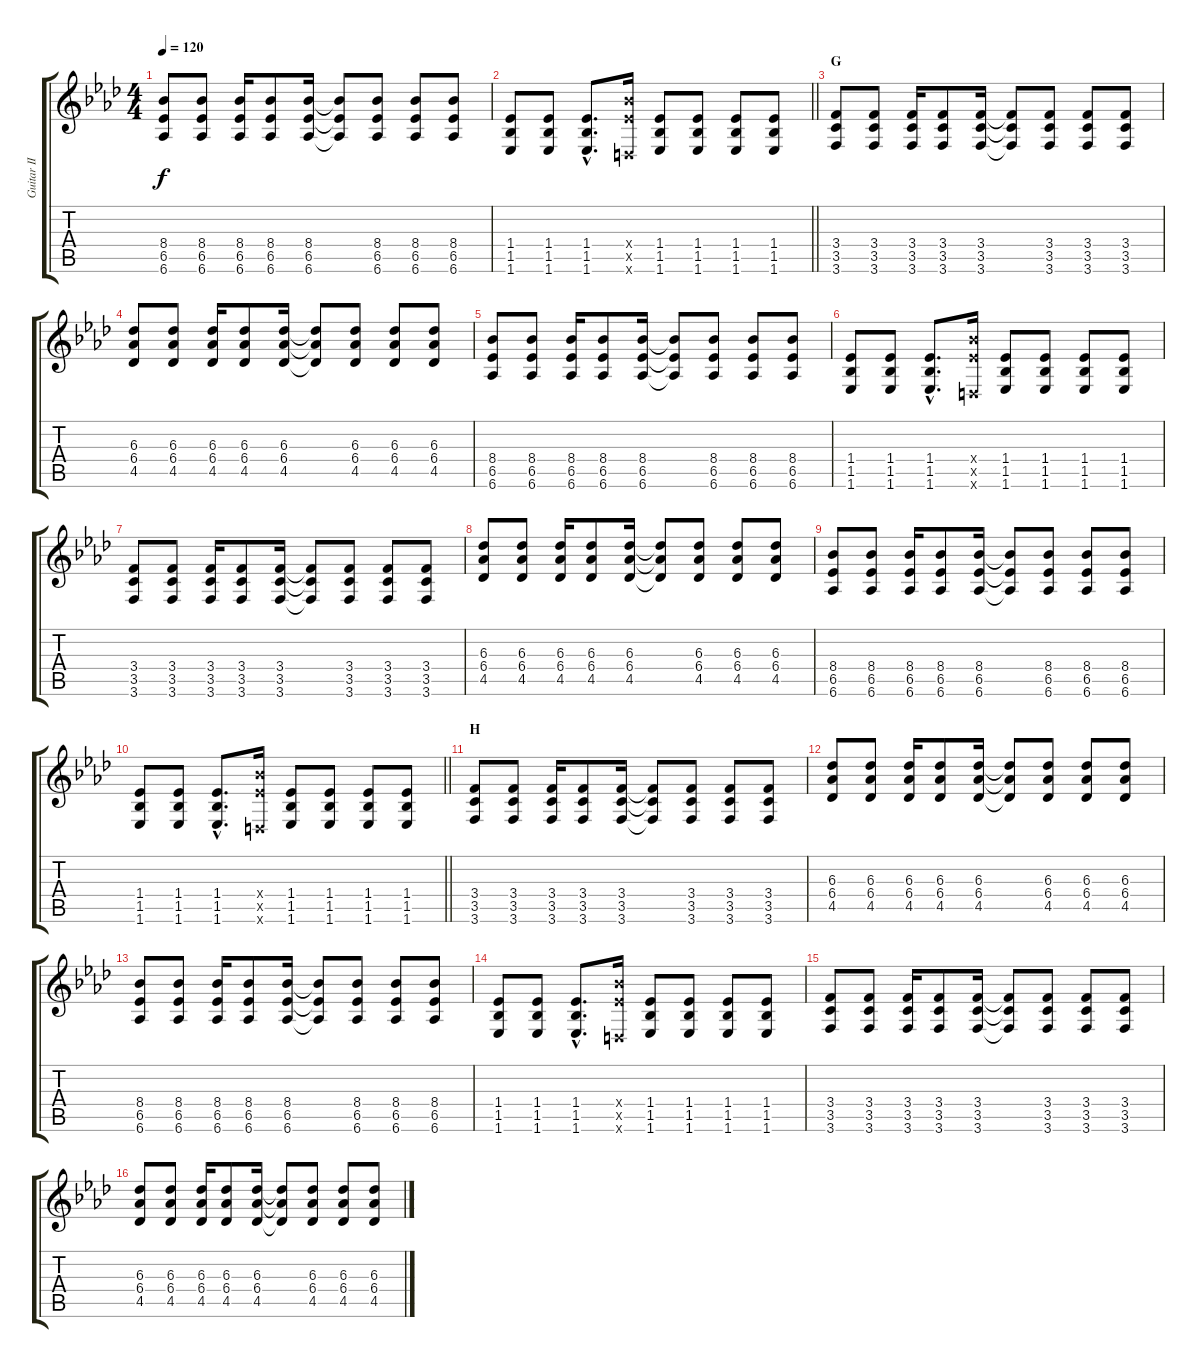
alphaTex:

\track ("Guitar II" "Guitar II") {instrument distortionguitar}
\staff {score tabs}
\tuning (E4 B3 G3 D3 A2 D2) {hide}
\ts (4 4)
\tempo 120
\clef g2
\ks fminor
(8.4 6.5 6.6).8{dy f} (8.4 6.5 6.6).8 (8.4 6.5 6.6).16 (8.4 6.5 6.6).8 (8.4 6.5 6.6).16 (8.4{t} 6.5{t} 6.6{t}).8 (8.4 6.5 6.6).8 (8.4 6.5 6.6).8 (8.4 6.5 6.6).8 |
\barLineRight lightlight
(1.4 1.5 1.6).8 (1.4 1.5 1.6).8 (1.4{hac} 1.5{hac} 1.6{hac}).8{d} (8.4{x} 6.5{x} 0.6{x}).16 (1.4 1.5 1.6).8 (1.4 1.5 1.6).8 (1.4 1.5 1.6).8 (1.4 1.5 1.6).8 |
\section ("" "G")
(3.4 3.5 3.6).8 (3.4 3.5 3.6).8 (3.4 3.5 3.6).16 (3.4 3.5 3.6).8 (3.4 3.5 3.6).16 (3.4{t} 3.5{t} 3.6{t}).8 (3.4 3.5 3.6).8 (3.4 3.5 3.6).8 (3.4 3.5 3.6).8 |
(6.3 6.4 4.5).8 (6.3 6.4 4.5).8 (6.3 6.4 4.5).16 (6.3 6.4 4.5).8 (6.3 6.4 4.5).16 (6.3{t} 6.4{t} 4.5{t}).8 (6.3 6.4 4.5).8 (6.3 6.4 4.5).8 (6.3 6.4 4.5).8 |
(8.4 6.5 6.6).8 (8.4 6.5 6.6).8 (8.4 6.5 6.6).16 (8.4 6.5 6.6).8 (8.4 6.5 6.6).16 (8.4{t} 6.5{t} 6.6{t}).8 (8.4 6.5 6.6).8 (8.4 6.5 6.6).8 (8.4 6.5 6.6).8 |
(1.4 1.5 1.6).8 (1.4 1.5 1.6).8 (1.4{hac} 1.5{hac} 1.6{hac}).8{d} (8.4{x} 6.5{x} 0.6{x}).16 (1.4 1.5 1.6).8 (1.4 1.5 1.6).8 (1.4 1.5 1.6).8 (1.4 1.5 1.6).8 |
(3.4 3.5 3.6).8 (3.4 3.5 3.6).8 (3.4 3.5 3.6).16 (3.4 3.5 3.6).8 (3.4 3.5 3.6).16 (3.4{t} 3.5{t} 3.6{t}).8 (3.4 3.5 3.6).8 (3.4 3.5 3.6).8 (3.4 3.5 3.6).8 |
(6.3 6.4 4.5).8 (6.3 6.4 4.5).8 (6.3 6.4 4.5).16 (6.3 6.4 4.5).8 (6.3 6.4 4.5).16 (6.3{t} 6.4{t} 4.5{t}).8 (6.3 6.4 4.5).8 (6.3 6.4 4.5).8 (6.3 6.4 4.5).8 |
(8.4 6.5 6.6).8 (8.4 6.5 6.6).8 (8.4 6.5 6.6).16 (8.4 6.5 6.6).8 (8.4 6.5 6.6).16 (8.4{t} 6.5{t} 6.6{t}).8 (8.4 6.5 6.6).8 (8.4 6.5 6.6).8 (8.4 6.5 6.6).8 |
\barLineRight lightlight
(1.4 1.5 1.6).8 (1.4 1.5 1.6).8 (1.4{hac} 1.5{hac} 1.6{hac}).8{d} (8.4{x} 6.5{x} 0.6{x}).16 (1.4 1.5 1.6).8 (1.4 1.5 1.6).8 (1.4 1.5 1.6).8 (1.4 1.5 1.6).8 |
\section ("" "H")
(3.4 3.5 3.6).8 (3.4 3.5 3.6).8 (3.4 3.5 3.6).16 (3.4 3.5 3.6).8 (3.4 3.5 3.6).16 (3.4{t} 3.5{t} 3.6{t}).8 (3.4 3.5 3.6).8 (3.4 3.5 3.6).8 (3.4 3.5 3.6).8 |
(6.3 6.4 4.5).8 (6.3 6.4 4.5).8 (6.3 6.4 4.5).16 (6.3 6.4 4.5).8 (6.3 6.4 4.5).16 (6.3{t} 6.4{t} 4.5{t}).8 (6.3 6.4 4.5).8 (6.3 6.4 4.5).8 (6.3 6.4 4.5).8 |
(8.4 6.5 6.6).8 (8.4 6.5 6.6).8 (8.4 6.5 6.6).16 (8.4 6.5 6.6).8 (8.4 6.5 6.6).16 (8.4{t} 6.5{t} 6.6{t}).8 (8.4 6.5 6.6).8 (8.4 6.5 6.6).8 (8.4 6.5 6.6).8 |
(1.4 1.5 1.6).8 (1.4 1.5 1.6).8 (1.4{hac} 1.5{hac} 1.6{hac}).8{d} (8.4{x} 6.5{x} 0.6{x}).16 (1.4 1.5 1.6).8 (1.4 1.5 1.6).8 (1.4 1.5 1.6).8 (1.4 1.5 1.6).8 |
(3.4 3.5 3.6).8 (3.4 3.5 3.6).8 (3.4 3.5 3.6).16 (3.4 3.5 3.6).8 (3.4 3.5 3.6).16 (3.4{t} 3.5{t} 3.6{t}).8 (3.4 3.5 3.6).8 (3.4 3.5 3.6).8 (3.4 3.5 3.6).8 |
(6.3 6.4 4.5).8 (6.3 6.4 4.5).8 (6.3 6.4 4.5).16 (6.3 6.4 4.5).8 (6.3 6.4 4.5).16 (6.3{t} 6.4{t} 4.5{t}).8 (6.3 6.4 4.5).8 (6.3 6.4 4.5).8 (6.3 6.4 4.5).8
